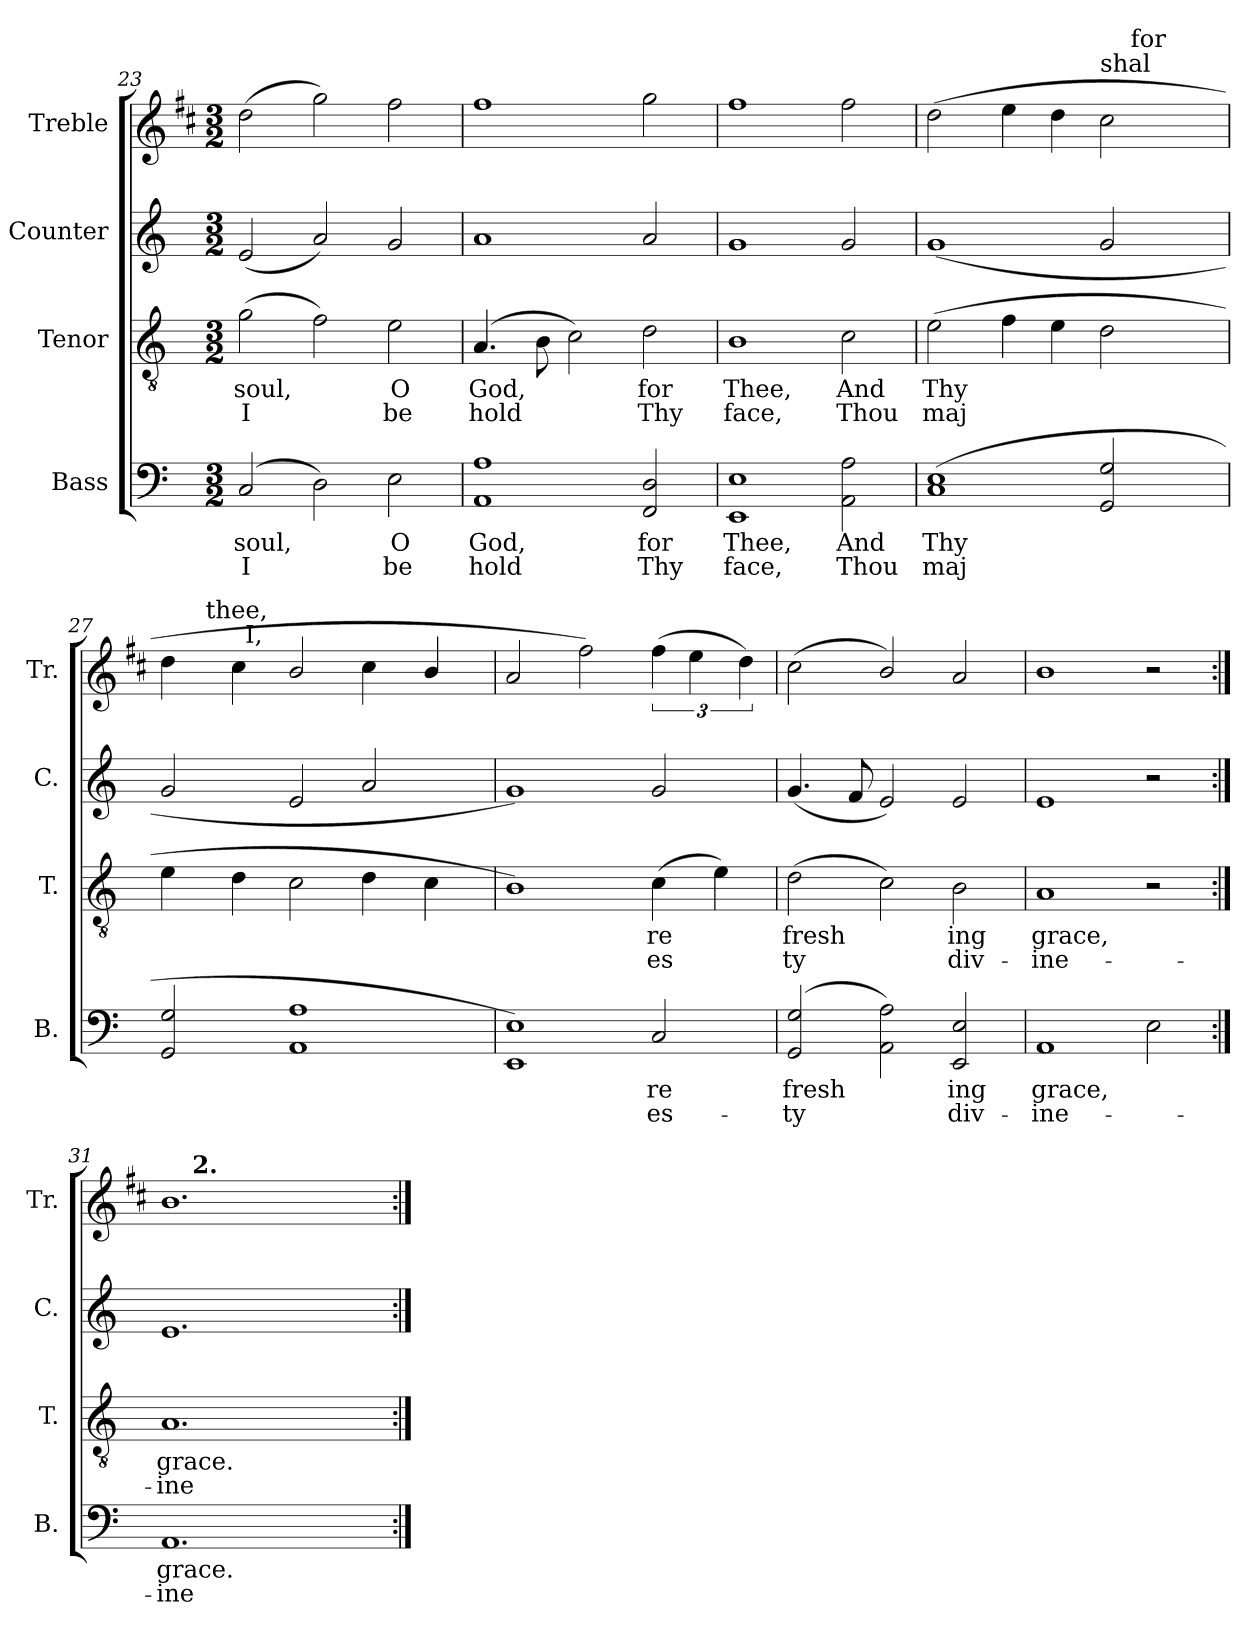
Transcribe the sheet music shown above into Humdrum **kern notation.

**kern	**text	**text	**kern	**text	**text	**kern	**kern
*part4	*part4	*part4	*part3	*part3	*part3	*part2	*part1
*staff4	*staff4	*staff4	*staff3	*staff3	*staff3	*staff2	*staff1
*I"Bass	*	*	*I"Tenor	*	*	*I"Counter	*I"Treble
*I'B.	*	*	*I'T.	*	*	*I'C.	*I'Tr.
*clefF4	*	*	*clefGv2	*	*	*clefG2	*clefG2
*	*	*	*	*	*	*	*ITrd1c2
*k[]	*	*	*k[]	*	*	*k[]	*k[]
*C:	*	*	*C:	*	*	*C:	*C:
*M3/2	*	*	*M3/2	*	*	*M3/2	*M3/2
=23	=23	=23	=23	=23	=23	=23	=23
!	!LO:LY:a:rj	!LO:LY:a:rj	!	!LO:LY:b:rj	!LO:LY:b:rj	!	!
(>2C/	soul,	I	(>2g\	soul,	I	(<2e/	(>2cc\
!	!LO:LY:a:rj	!LO:LY:a:rj	!	!LO:LY:b:rj	!LO:LY:b:rj	!	!
2D\)	.	.	2f\)	.	.	2a/)	2ff\)
!	!LO:LY:a:rj	!LO:LY:a:rj	!	!LO:LY:b:rj	!LO:LY:b:rj	!	!
2E\	O	be	2e\	O	be	2g/	2ee\
=24	=24	=24	=24	=24	=24	=24	=24
!	!LO:LY:a:rj	!LO:LY:a:rj	!	!LO:LY:b:rj	!LO:LY:b:rj	!	!
1A 1AA	God,	hold	(>4.A/	God,	hold	1a	1ee
!	!	!	!	!LO:LY:b:rj	!LO:LY:b:rj	!	!
.	.	.	8B\	.	.	.	.
!	!	!	!	!LO:LY:b:rj	!LO:LY:b:rj	!	!
.	.	.	2c\)	.	.	.	.
!	!LO:LY:a:rj	!LO:LY:a:rj	!	!LO:LY:b:rj	!LO:LY:b:rj	!	!
2D/ 2FF/	for	Thy	2d\	for	Thy	2a/	2ff\
=25	=25	=25	=25	=25	=25	=25	=25
!	!LO:LY:a:rj	!LO:LY:a:rj	!	!LO:LY:b:rj	!LO:LY:b:rj	!	!
1E 1EE	Thee,	face,	1B	Thee,	face,	1g	1ee
!	!LO:LY:a:rj	!LO:LY:a:rj	!	!LO:LY:b:rj	!LO:LY:b:rj	!	!
2A\ 2AA\	And	Thou	2c\	And	Thou	2g/	2ee\
!!LO:LB:g=z
=26	=26	=26	=26	=26	=26	=26	=26
!	!	!	!	!	!	!	!LO:TX:a:t=when
!	!	!	!	!	!	!	!LO:TX:a:t=aid
!	!LO:LY:a:rj	!LO:LY:a:rj	!	!LO:LY:b:rj	!LO:LY:b:rj	!	!
*	*	*	*	*	*	*	*^
(>1E 1C	Thy-	-maj-	(>2e\	Thy-	-maj-	(<1g	(>2cc\	1ryy
!	!	!	!	!LO:LY:b:rj	!LO:LY:b:rj	!	!	!
.	.	.	4f\	--	--	.	4dd\	.
!	!	!	!	!LO:LY:b:rj	!LO:LY:b:rj	!	!	!
.	.	.	4e\	--	--	.	4cc\	.
!	!	!	!	!	!	!	!LO:TX:a:t=shal	!
!	!LO:LY:a:rj	!LO:LY:a:rj	!	!LO:LY:b:rj	!LO:LY:b:rj	!	!	!
2G/ 2GG/	--	--	2d\	--	--	2g/	2b\	16ryy
.	.	.	.	.	.	.	.	64ryy
!	!	!	!	!	!	!	!	!LO:TX:a:t=for
.	.	.	.	.	.	.	.	4ryy
.	.	.	.	.	.	.	.	8ryy
.	.	.	.	.	.	.	.	32.ryy
=27	=27	=27	=27	=27	=27	=27	=27	=27
!	!LO:LY:a:rj	!	!	!LO:LY:b:rj	!	!	!	!
*	*	*	*	*	*	*	*	*^
2G/ 2GG/	--	.	4e\	--	.	2g/	4cc\	8ryy	4ryy
.	.	.	.	.	.	.	.	32ryy	.
!	!	!	!	!	!	!	!	!LO:TX:a:t=thee,	!
.	.	.	.	.	.	.	.	1ryy	.
!	!	!	!	!LO:LY:b:rj	!	!	!	!	!
.	.	.	4d\	--	.	.	4b\	.	32ryy
!	!	!	!	!	!	!	!	!	!LO:TX:a:t=I,
.	.	.	.	.	.	.	.	.	1ryy
!	!LO:LY:a:rj	!	!	!LO:LY:b:rj	!	!	!	!	!
1A 1AA	--	.	2c\	--	.	2e/	2a/	.	.
!	!	!	!	!LO:LY:b:rj	!	!	!	!	!
.	.	.	4d\	--	.	2a/	4b\	.	.
.	.	.	.	.	.	.	.	4ryy	.
!	!	!	!	!LO:LY:b:rj	!	!	!	!	!
.	.	.	4c\	--	.	.	4a/	.	.
.	.	.	.	.	.	.	.	.	8..ryy
.	.	.	.	.	.	.	.	16.ryy	.
=28	=28	=28	=28	=28	=28	=28	=28	=28	=28
!	!LO:LY:a:rj	!LO:LY:a:rj	!	!LO:LY:b:rj	!LO:LY:b:rj	!	!	!	!
*	*	*	*	*	*	*	*v	*v	*v
1E 1EE)	--	-	1B)	--	-	1g)	2g/
.	.	.	.	.	.	.	2ee\)
!	!LO:LY:a:rj	!LO:LY:a:rj	!	!LO:LY:b:rj	!LO:LY:b:rj	!	!
2C/	re	es-	(>4c\	re	es-	2g/	(>6ee\
.	.	.	.	.	.	.	6dd\
!	!	!	!	!LO:LY:b:rj	!LO:LY:b:rj	!	!
.	.	.	4e\)	-	-	.	.
.	.	.	.	.	.	.	6cc\)
=29	=29	=29	=29	=29	=29	=29	=29
!	!LO:LY:a:rj	!LO:LY:a:rj	!	!LO:LY:b:rj	!LO:LY:b:rj	!	!
(>2G/ 2GG/	-fresh	ty	(>2d\	-fresh	ty	(<4.g/	(>2b\
.	.	.	.	.	.	8f/	.
!	!LO:LY:a:rj	!LO:LY:a:rj	!	!LO:LY:b:rj	!LO:LY:b:rj	!	!
2A\ 2AA\)	.	.	2c\)	.	.	2e/)	2a/)
!	!LO:LY:a:rj	!LO:LY:a:rj	!	!LO:LY:b:rj	!LO:LY:b:rj	!	!
2E/ 2EE/	ing	div-	2B\	ing	div-	2e/	2g/
=30	=30	=30	=30	=30	=30	=30	=30
!	!LO:LY:a:rj	!LO:LY:a:rj	!	!LO:LY:b:rj	!LO:LY:b:rj	!	!
1AA	-grace,	ine-	1A	-grace,	ine-	1e	1a
!	!LO:LY:a:rj	!LO:LY:a:rj	!	!	!	!	!
2E\	-	.	2r	.	.	2r	2r
=31:|!	=31:|!	=31:|!	=31:|!	=31:|!	=31:|!	=31:|!	=31:|!
!	!LO:LY:a:rj	!LO:LY:a:rj	!	!LO:LY:b:rj	!LO:LY:b:rj	!	!
*	*	*	*	*	*	*	*^
1.AA	grace.	ine	1.A	-grace.	ine	1.e	1.a	16..ryy
!	!	!	!	!	!	!	!	!LO:TX:a:B:t=2.
.	.	.	.	.	.	.	.	1ryy
.	.	.	.	.	.	.	.	4ryy
.	.	.	.	.	.	.	.	8ryy
.	.	.	.	.	.	.	.	64ryy
*	*	*	*	*	*	*	*v	*v
=:|!	=:|!	=:|!	=:|!	=:|!	=:|!	=:|!	=:|!
*-	*-	*-	*-	*-	*-	*-	*-
